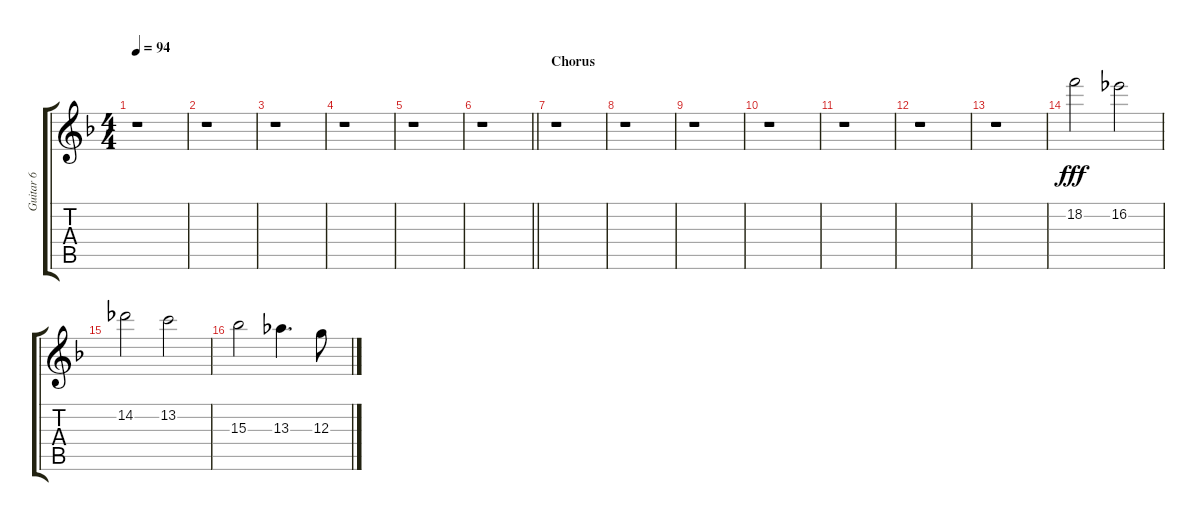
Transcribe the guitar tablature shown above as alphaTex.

\track ("Guitar 6" "Guitar 6") {instrument distortionguitar}
\staff {score tabs}
\tuning (E4 B3 G3 D3 A2 E2) {hide}
\ts (4 4)
\tempo 94
\clef g2
\ks f
r.1{dy f} |
r.1 |
r.1 |
r.1 |
r.1 |
\barLineRight lightlight
r.1 |
\section ("" "Chorus")
r.1 |
r.1 |
r.1 |
r.1 |
r.1 |
r.1 |
r.1 |
18.2.2{dy fff} 16.2.2 |
14.2.2 13.2.2 |
15.3.2 13.3.4{d} 12.3.8
